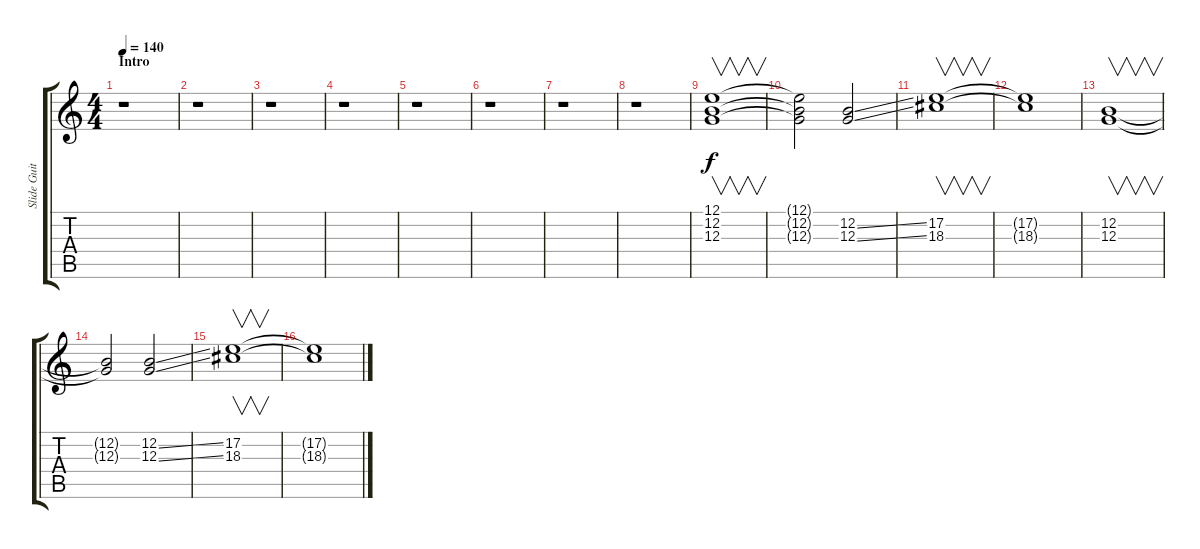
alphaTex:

\track ("Slide Guitar 1" "Slide Guit") {instrument fx4atmosphere}
\staff {score tabs}
\tuning (E4 B3 G3 D3 A2 E2) {hide}
\ts (4 4)
\section ("" "Intro")
\tempo 140
\clef g2
\ks c
r.1{dy f instrument fx4atmosphere} |
r.1 |
r.1 |
r.1 |
r.1 |
r.1 |
r.1 |
r.1 |
(12.1 12.2 12.3).1{v} |
(12.1{t} 12.2{t} 12.3{t}).2 (12.2{ss} 12.3{ss}).2 |
(17.2 18.3).1{v} |
(17.2{t} 18.3{t}).1 |
(12.2 12.3).1{v} |
(12.2{t} 12.3{t}).2 (12.2{ss} 12.3{ss}).2 |
(17.2 18.3).1{v} |
(17.2{t} 18.3{t}).1
